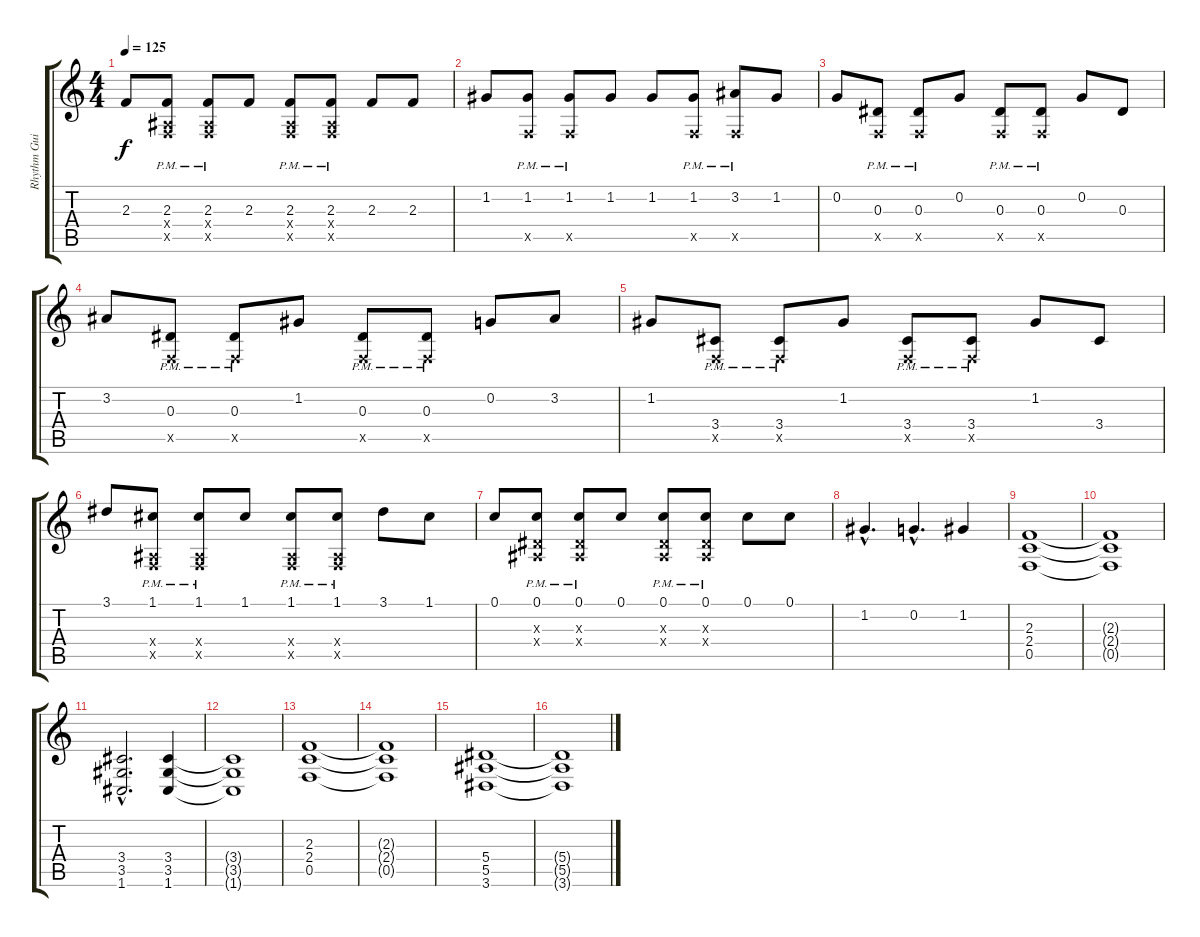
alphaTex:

\track ("Rhythm Guitar" "Rhythm Gui") {instrument distortionguitar}
\staff {score tabs}
\tuning (C4 G3 Eb3 Bb2 F2 C2) {hide}
\ts (4 4)
\tempo 125
\clef g2
\ks c
2.3.8{dy f} (2.3{pm} 0.4{x} 0.5{x}).8 (2.3{pm} 0.4{x} 0.5{x}).8 2.3.8 (2.3{pm} 0.4{x} 0.5{x}).8 (2.3{pm} 0.4{x} 0.5{x}).8 2.3.8 2.3.8 |
1.2.8 (1.2{pm} 0.5{x}).8 (1.2{pm} 0.5{x}).8 1.2.8 1.2.8 (1.2{pm} 0.5{x}).8 (3.2{pm} 0.5{x}).8 1.2.8 |
0.2.8 (0.3{pm} 0.5{x}).8 (0.3{pm} 0.5{x}).8 0.2.8 (0.3{pm} 0.5{x}).8 (0.3{pm} 0.5{x}).8 0.2.8 0.3.8 |
3.2.8 (0.3{pm} 0.5{x}).8 (0.3{pm} 0.5{x}).8 1.2.8 (0.3{pm} 0.5{x}).8 (0.3{pm} 0.5{x}).8 0.2.8 3.2.8 |
1.2.8 (3.4{pm} 0.5{x}).8 (3.4{pm} 0.5{x}).8 1.2.8 (3.4{pm} 0.5{x}).8 (3.4{pm} 0.5{x}).8 1.2.8 3.4.8 |
3.1.8 (1.1{pm} 0.4{x} 0.5{x}).8 (1.1{pm} 0.4{x} 0.5{x}).8 1.1.8 (1.1{pm} 0.4{x} 0.5{x}).8 (1.1{pm} 0.4{x} 0.5{x}).8 3.1.8 1.1.8 |
0.1.8 (0.1{pm} 0.3{x} 0.4{x}).8 (0.1{pm} 0.3{x} 0.4{x}).8 0.1.8 (0.1{pm} 0.3{x} 0.4{x}).8 (0.1{pm} 0.3{x} 0.4{x}).8 0.1.8 0.1.8 |
1.2{hac}.4{d} 0.2{hac}.4{d} 1.2.4 |
(2.3 2.4 0.5).1 |
(2.3{t} 2.4{t} 0.5{t}).1 |
(3.4{hac} 3.5{hac} 1.6{hac}).2{d} (3.4 3.5 1.6).4 |
(3.4{t} 3.5{t} 1.6{t}).1 |
(2.3 2.4 0.5).1 |
(2.3{t} 2.4{t} 0.5{t}).1 |
(5.4 5.5 3.6).1 |
(5.4{t} 5.5{t} 3.6{t}).1
